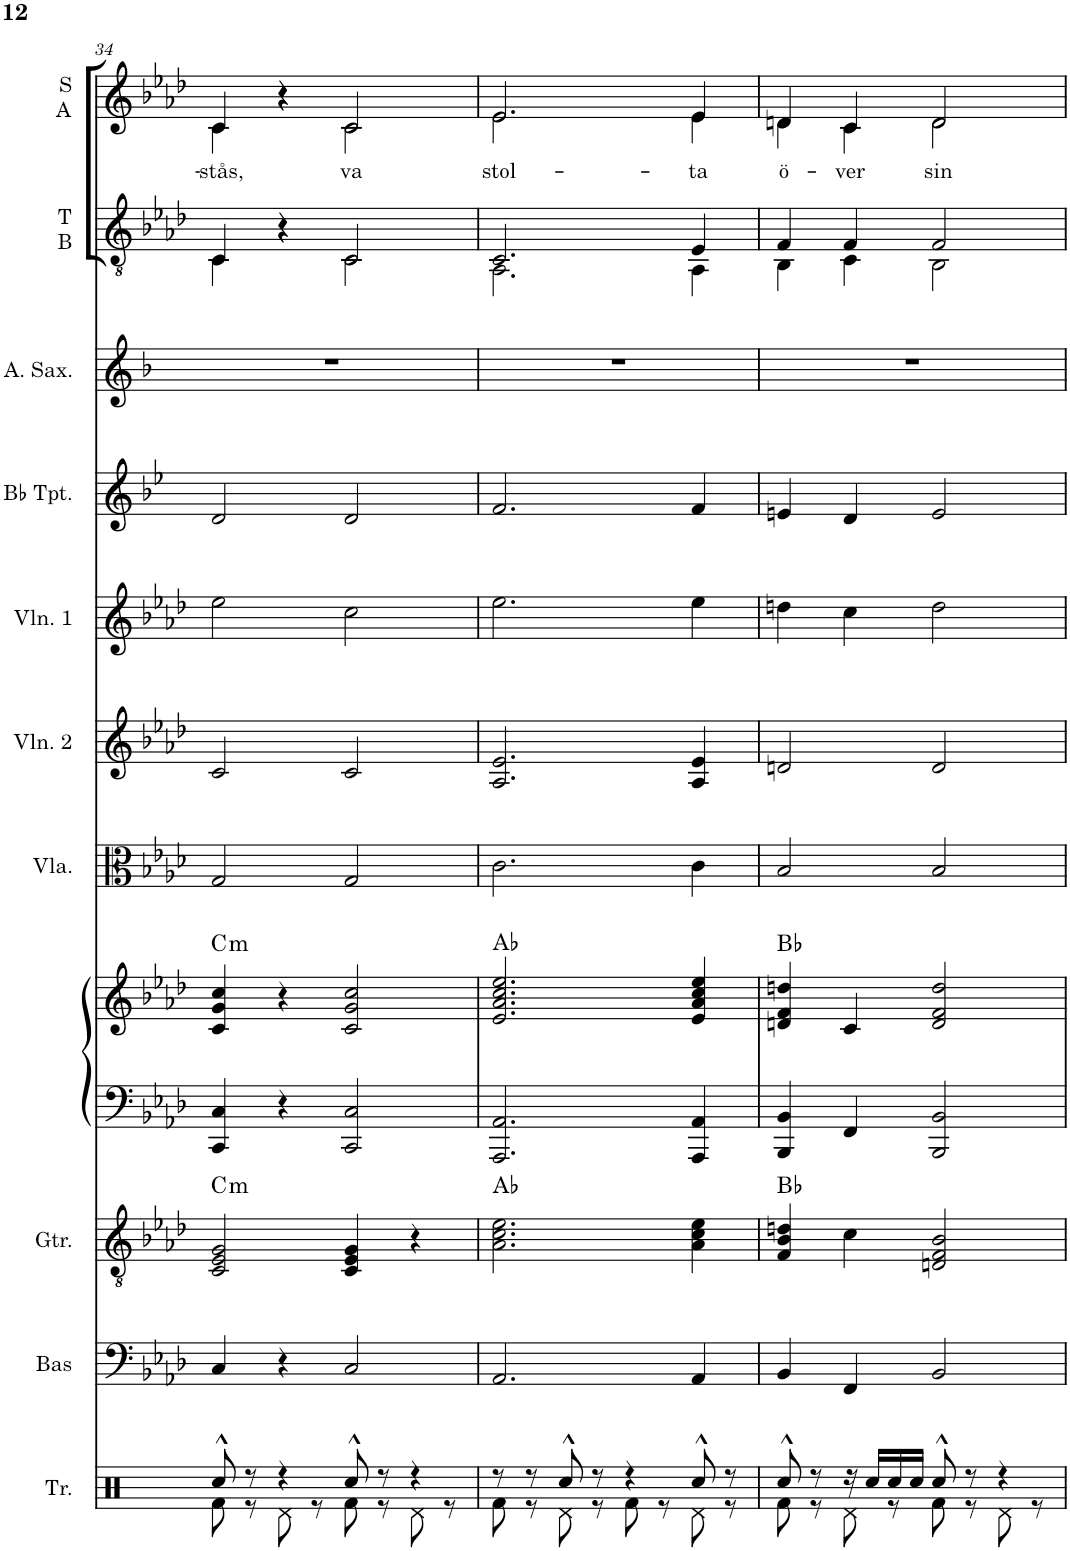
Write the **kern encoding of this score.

**kern	**kern	**kern	**harte	**kern	**kern	**harte	**kern	**kern	**kern	**kern	**kern	**kern	**kern	**text
*part11	*part10	*part9	*part9	*part8	*part8	*part8	*part7	*part6	*part5	*part4	*part3	*part2	*part1	*part1
*staff12	*staff11	*staff10	*	*staff9	*staff8	*	*staff7	*staff6	*staff5	*staff4	*staff3	*staff2	*staff1	*staff1
*I"Trummor	*I"Elbas	*I"Elgitarr	*	*I"Piano	*	*	*I"Viola	*I"Violin 2	*I"Violin 1	*I"Bb Trumpet	*I"Altsaxofon	*I"T B	*I"S A	*
*I'Tr.	*	*	*	*I'Pno	*	*	*I'Vla.	*I'Vln. 2	*I'Vln. 1	*I'Bb Tpt.	*I'A. Sax.	*I'T B	*I'S A	*
!!LO:PB:g=z
*clefX	*clefF4	*clefGv2	*	*clefF4	*clefG2	*	*clefC3	*clefG2	*clefG2	*clefG2	*clefG2	*clefGv2	*clefG2	*
*	*Trd7c12	*	*	*	*	*	*	*	*	*Trd1c2	*Trd5c9	*	*	*
*k[]	*k[b-e-a-d-]	*k[b-e-a-d-]	*	*k[b-e-a-d-]	*k[b-e-a-d-]	*	*k[b-e-a-d-]	*k[b-e-a-d-]	*k[b-e-a-d-]	*k[b-e-]	*k[b-]	*k[b-e-a-d-]	*k[b-e-a-d-]	*
*M2/2	*M2/2	*M2/2	*	*M2/2	*M2/2	*	*M2/2	*M2/2	*M2/2	*M2/2	*M2/2	*M2/2	*M2/2	*
*met(c|)	*met(c|)	*met(c|)	*	*met(c|)	*met(c|)	*	*met(c|)	*met(c|)	*met(c|)	*met(c|)	*met(c|)	*met(c|)	*met(c|)	*
=34	=34	=34	=34	=34	=34	=34	=34	=34	=34	=34	=34	=34	=34	=34
*^	*	*	*	*	*	*	*	*	*	*	*	*^	*^	*
!	!	!	!	!LO:H:kt=m	!	!	!LO:H:kt=m	!	!	!	!	!	!	!	!	!	!LO:LY:b
8Rcc^^/	8Rf\	4C/	2C/ 2E-/ 2G/	C:min	4CC/ 4C/	4c/ 4g/ 4cc/	C:min	2G/	2c/	2ee-\	2d/	1r	4C/	4C\	4c/	4c\	-stås,
8r	8r	.	.	.	.	.	.	.	.	.	.	.	.	.	.	.	.
4r	8Rd\	4r	.	.	4r	4r	.	.	.	.	.	.	4r	4r	4r	4r	.
.	8r	.	.	.	.	.	.	.	.	.	.	.	.	.	.	.	.
!	!	!	!	!	!	!	!	!	!	!	!	!	!	!	!	!	!LO:LY:b
8Rcc^^/	8Rf\	2C/	4C/ 4E-/ 4G/	.	2CC/ 2C/	2c/ 2g/ 2cc/	.	2G/	2c/	2cc\	2d/	.	2C/	2C\	2c/	2c\	va
8r	8r	.	.	.	.	.	.	.	.	.	.	.	.	.	.	.	.
4r	8Rd\	.	4r	.	.	.	.	.	.	.	.	.	.	.	.	.	.
.	8r	.	.	.	.	.	.	.	.	.	.	.	.	.	.	.	.
=35	=35	=35	=35	=35	=35	=35	=35	=35	=35	=35	=35	=35	=35	=35	=35	=35	=35
!	!	!	!	!	!	!	!	!	!	!	!	!	!	!	!	!	!LO:LY:b
8r	8Rf\	2.AA-/	2.A-\ 2.c\ 2.e-\	Ab:maj	2.AAA-/ 2.AA-/	2.e-/ 2.a-/ 2.cc/ 2.ee-/	Ab:maj	2.c\	2.A-/ 2.e-/	2.ee-\	2.f/	1r	2.C/	2.AA-\	2.e-/	2.e-\	stol-
8r	8r	.	.	.	.	.	.	.	.	.	.	.	.	.	.	.	.
8Rcc^^/	8Rd\	.	.	.	.	.	.	.	.	.	.	.	.	.	.	.	.
8r	8r	.	.	.	.	.	.	.	.	.	.	.	.	.	.	.	.
4r	8Rf\	.	.	.	.	.	.	.	.	.	.	.	.	.	.	.	.
.	8r	.	.	.	.	.	.	.	.	.	.	.	.	.	.	.	.
!	!	!	!	!	!	!	!	!	!	!	!	!	!	!	!	!	!LO:LY:b
8Rcc^^/	8Rd\	4AA-/	4A-\ 4c\ 4e-\	.	4AAA-/ 4AA-/	4e-/ 4a-/ 4cc/ 4ee-/	.	4c\	4A-/ 4e-/	4ee-\	4f/	.	4E-/	4AA-\	4e-/	4e-\	-ta
8r	8r	.	.	.	.	.	.	.	.	.	.	.	.	.	.	.	.
=36	=36	=36	=36	=36	=36	=36	=36	=36	=36	=36	=36	=36	=36	=36	=36	=36	=36
!	!	!	!	!	!	!	!	!	!	!	!	!	!	!	!	!	!LO:LY:b
8Rcc^^/	8Rf\	4BB-/	4F/ 4B-/ 4dn/	Bb:maj	4BBB-/ 4BB-/	4dn/ 4f/ 4ddn/	Bb:maj	2B-/	2dn/	4ddn\	4en/	1r	4F/	4BB-\	4dn/	4d\	ö-
8r	8r	.	.	.	.	.	.	.	.	.	.	.	.	.	.	.	.
!	!	!	!	!	!	!	!	!	!	!	!	!	!	!	!	!	!LO:LY:b
16r	8Rd\	4FF/	4c\	.	4FF/	4c/	.	.	.	4cc\	4d/	.	4F/	4C\	4c/	4c\	-ver
16Rcc/LL	.	.	.	.	.	.	.	.	.	.	.	.	.	.	.	.	.
16Rcc/	8r	.	.	.	.	.	.	.	.	.	.	.	.	.	.	.	.
16Rcc/JJ	.	.	.	.	.	.	.	.	.	.	.	.	.	.	.	.	.
!	!	!	!	!	!	!	!	!	!	!	!	!	!	!	!	!	!LO:LY:b
8Rcc^^/	8Rf\	2BB-/	2Dn/ 2F/ 2B-/	.	2BBB-/ 2BB-/	2d/ 2f/ 2dd/	.	2B-/	2d/	2dd\	2e/	.	2F/	2BB-\	2d/	2d\	sin
8r	8r	.	.	.	.	.	.	.	.	.	.	.	.	.	.	.	.
4r	8Rd\	.	.	.	.	.	.	.	.	.	.	.	.	.	.	.	.
.	8r	.	.	.	.	.	.	.	.	.	.	.	.	.	.	.	.
*	*	*	*	*	*	*	*	*	*	*	*	*	*v	*v	*	*	*
*v	*v	*	*	*	*	*	*	*	*	*	*	*	*	*v	*v	*
=	=	=	=	=	=	=	=	=	=	=	=	=	=	=
*-	*-	*-	*-	*-	*-	*-	*-	*-	*-	*-	*-	*-	*-	*-
